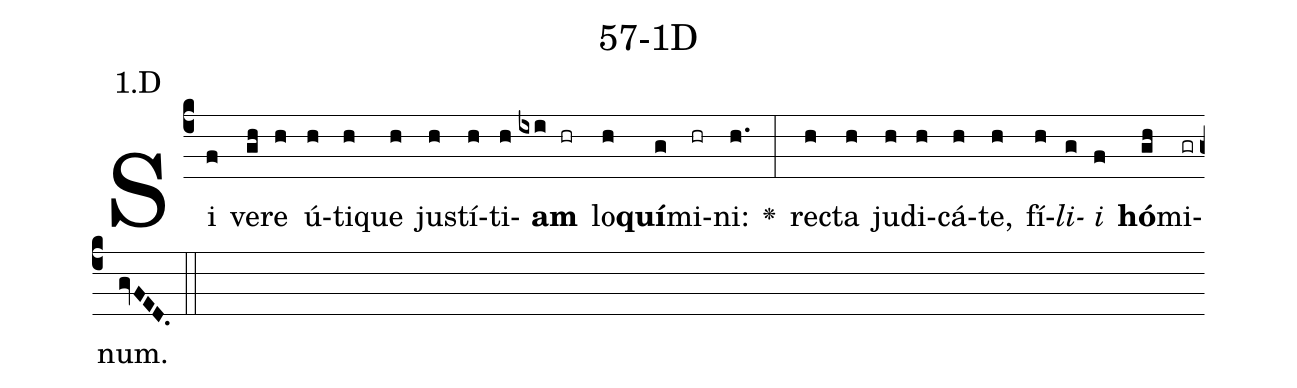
name: 57-1D;
annotation: 1.D;
%%
(c4)Si(f) ve(gh)re(h) ú(h)ti(h)que(h) jus(h)tí(h)ti(h)<b>am</b>(ixi hr) lo(h)<b>quí</b>(g)mi(hr)ni:(h.) <v>\greheightstar</v>(:) rec(h)ta(h) ju(h)di(h)cá(h)te,(h) fí(h)<i>li</i>(g)<i>i</i>(f) <b>hó</b>(gh)mi(gr)num.(gvFED.) (::)


%E(h) u(h) o(g) u(f) a(gh) e.(gvFED.) (::)
